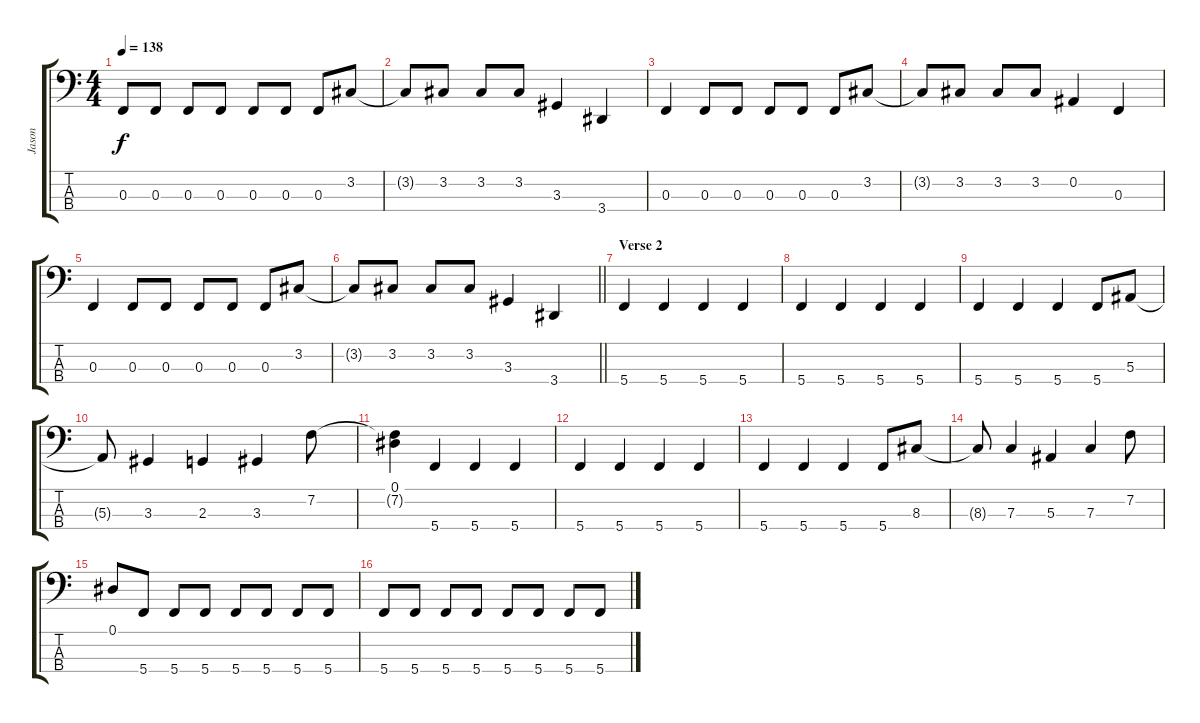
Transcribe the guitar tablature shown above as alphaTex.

\track ("Jason" "Jason") {instrument electricbasspick}
\staff {score tabs}
\tuning (Eb2 Bb1 F1 C1) {hide}
\ts (4 4)
\tempo 138
\clef f4
\ks c
0.3.8{dy f} 0.3.8 0.3.8 0.3.8 0.3.8 0.3.8 0.3.8 3.2.8 |
3.2{t}.8 3.2.8 3.2.8 3.2.8 3.3.4 3.4.4 |
0.3.4 0.3.8 0.3.8 0.3.8 0.3.8 0.3.8 3.2.8 |
3.2{t}.8 3.2.8 3.2.8 3.2.8 0.2.4 0.3.4 |
0.3.4 0.3.8 0.3.8 0.3.8 0.3.8 0.3.8 3.2.8 |
\barLineRight lightlight
3.2{t}.8 3.2.8 3.2.8 3.2.8 3.3.4 3.4.4 |
\section ("" "Verse 2")
5.4.4 5.4.4 5.4.4 5.4.4 |
5.4.4 5.4.4 5.4.4 5.4.4 |
5.4.4 5.4.4 5.4.4 5.4.8 5.3.8 |
5.3{t}.8 3.3.4 2.3.4 3.3.4 7.2.8 |
(0.1 7.2{t}).4 5.4.4 5.4.4 5.4.4 |
5.4.4 5.4.4 5.4.4 5.4.4 |
5.4.4 5.4.4 5.4.4 5.4.8 8.3.8 |
8.3{t}.8 7.3.4 5.3.4 7.3.4 7.2.8 |
0.1.8 5.4.8 5.4.8 5.4.8 5.4.8 5.4.8 5.4.8 5.4.8 |
5.4.8 5.4.8 5.4.8 5.4.8 5.4.8 5.4.8 5.4.8 5.4.8
